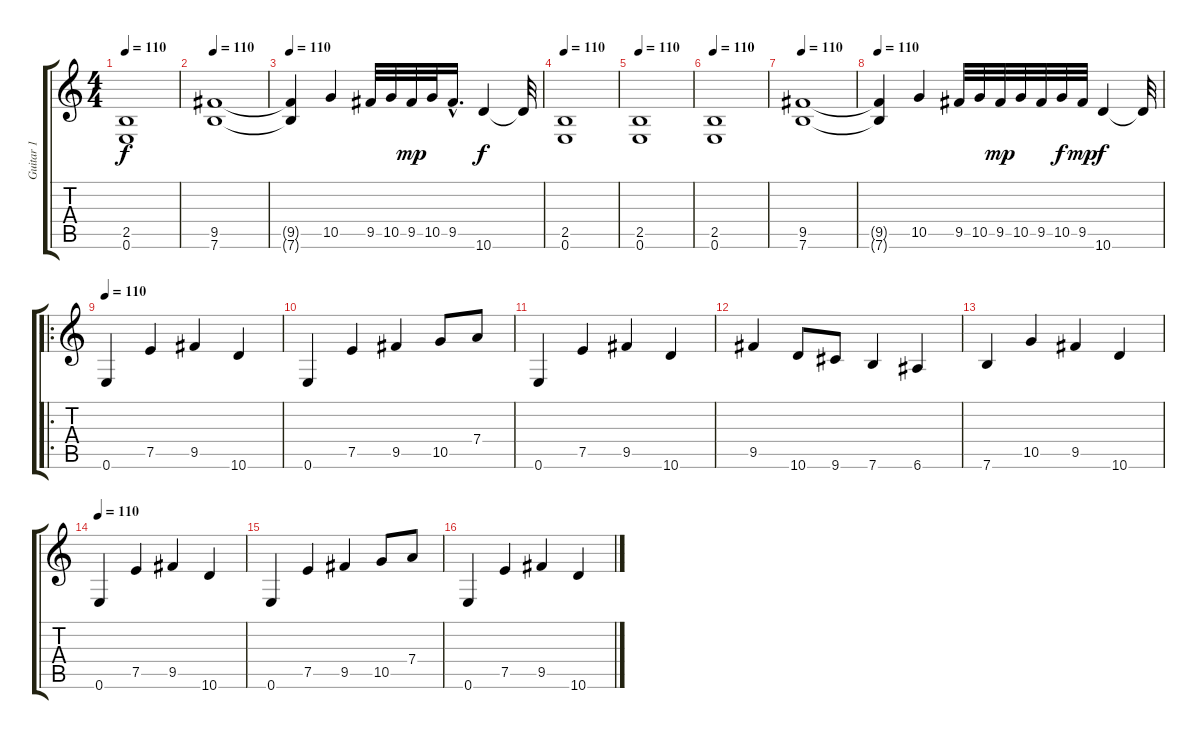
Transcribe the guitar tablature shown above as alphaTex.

\track ("Guitar 1" "Guitar 1") {instrument distortionguitar}
\staff {score tabs}
\tuning (E4 B3 G3 D3 A2 E2) {hide}
\ts (4 4)
\tempo 110
\clef g2
\ks c
(2.5 0.6).1{dy f} |
\tempo 160
\tempo 110
(9.5 7.6).1 |
\tempo 160
\tempo 110
(9.5{t} 7.6{t}).4 10.5.4 9.5.32 10.5.32 9.5.32{dy mp} 10.5.32 9.5{hac}.16{d} 10.6.4{dy f} 10.6{t}.32 |
\tempo 110
(2.5 0.6).1 |
\tempo 110
(2.5 0.6).1 |
\tempo 110
(2.5 0.6).1 |
\tempo 160
\tempo 110
(9.5 7.6).1 |
\tempo 160
\tempo 110
(9.5{t} 7.6{t}).4 10.5.4 9.5.32 10.5.32 9.5.32{dy mp} 10.5.32 9.5.32 10.5.32{dy f} 9.5.32{dy mp} 10.6.4{dy f} 10.6{t}.32 |
\ro
\tempo 110
0.6.4{volume 15} 7.5.4 9.5.4 10.6.4 |
0.6.4 7.5.4 9.5.4 10.5.8 7.4.8 |
0.6.4 7.5.4 9.5.4 10.6.4 |
9.5.4 10.6.8 9.6.8 7.6.4 6.6.4 |
7.6.4 10.5.4 9.5.4 10.6.4 |
\tempo 110
0.6.4 7.5.4 9.5.4 10.6.4 |
0.6.4 7.5.4 9.5.4 10.5.8 7.4.8 |
0.6.4 7.5.4 9.5.4 10.6.4
